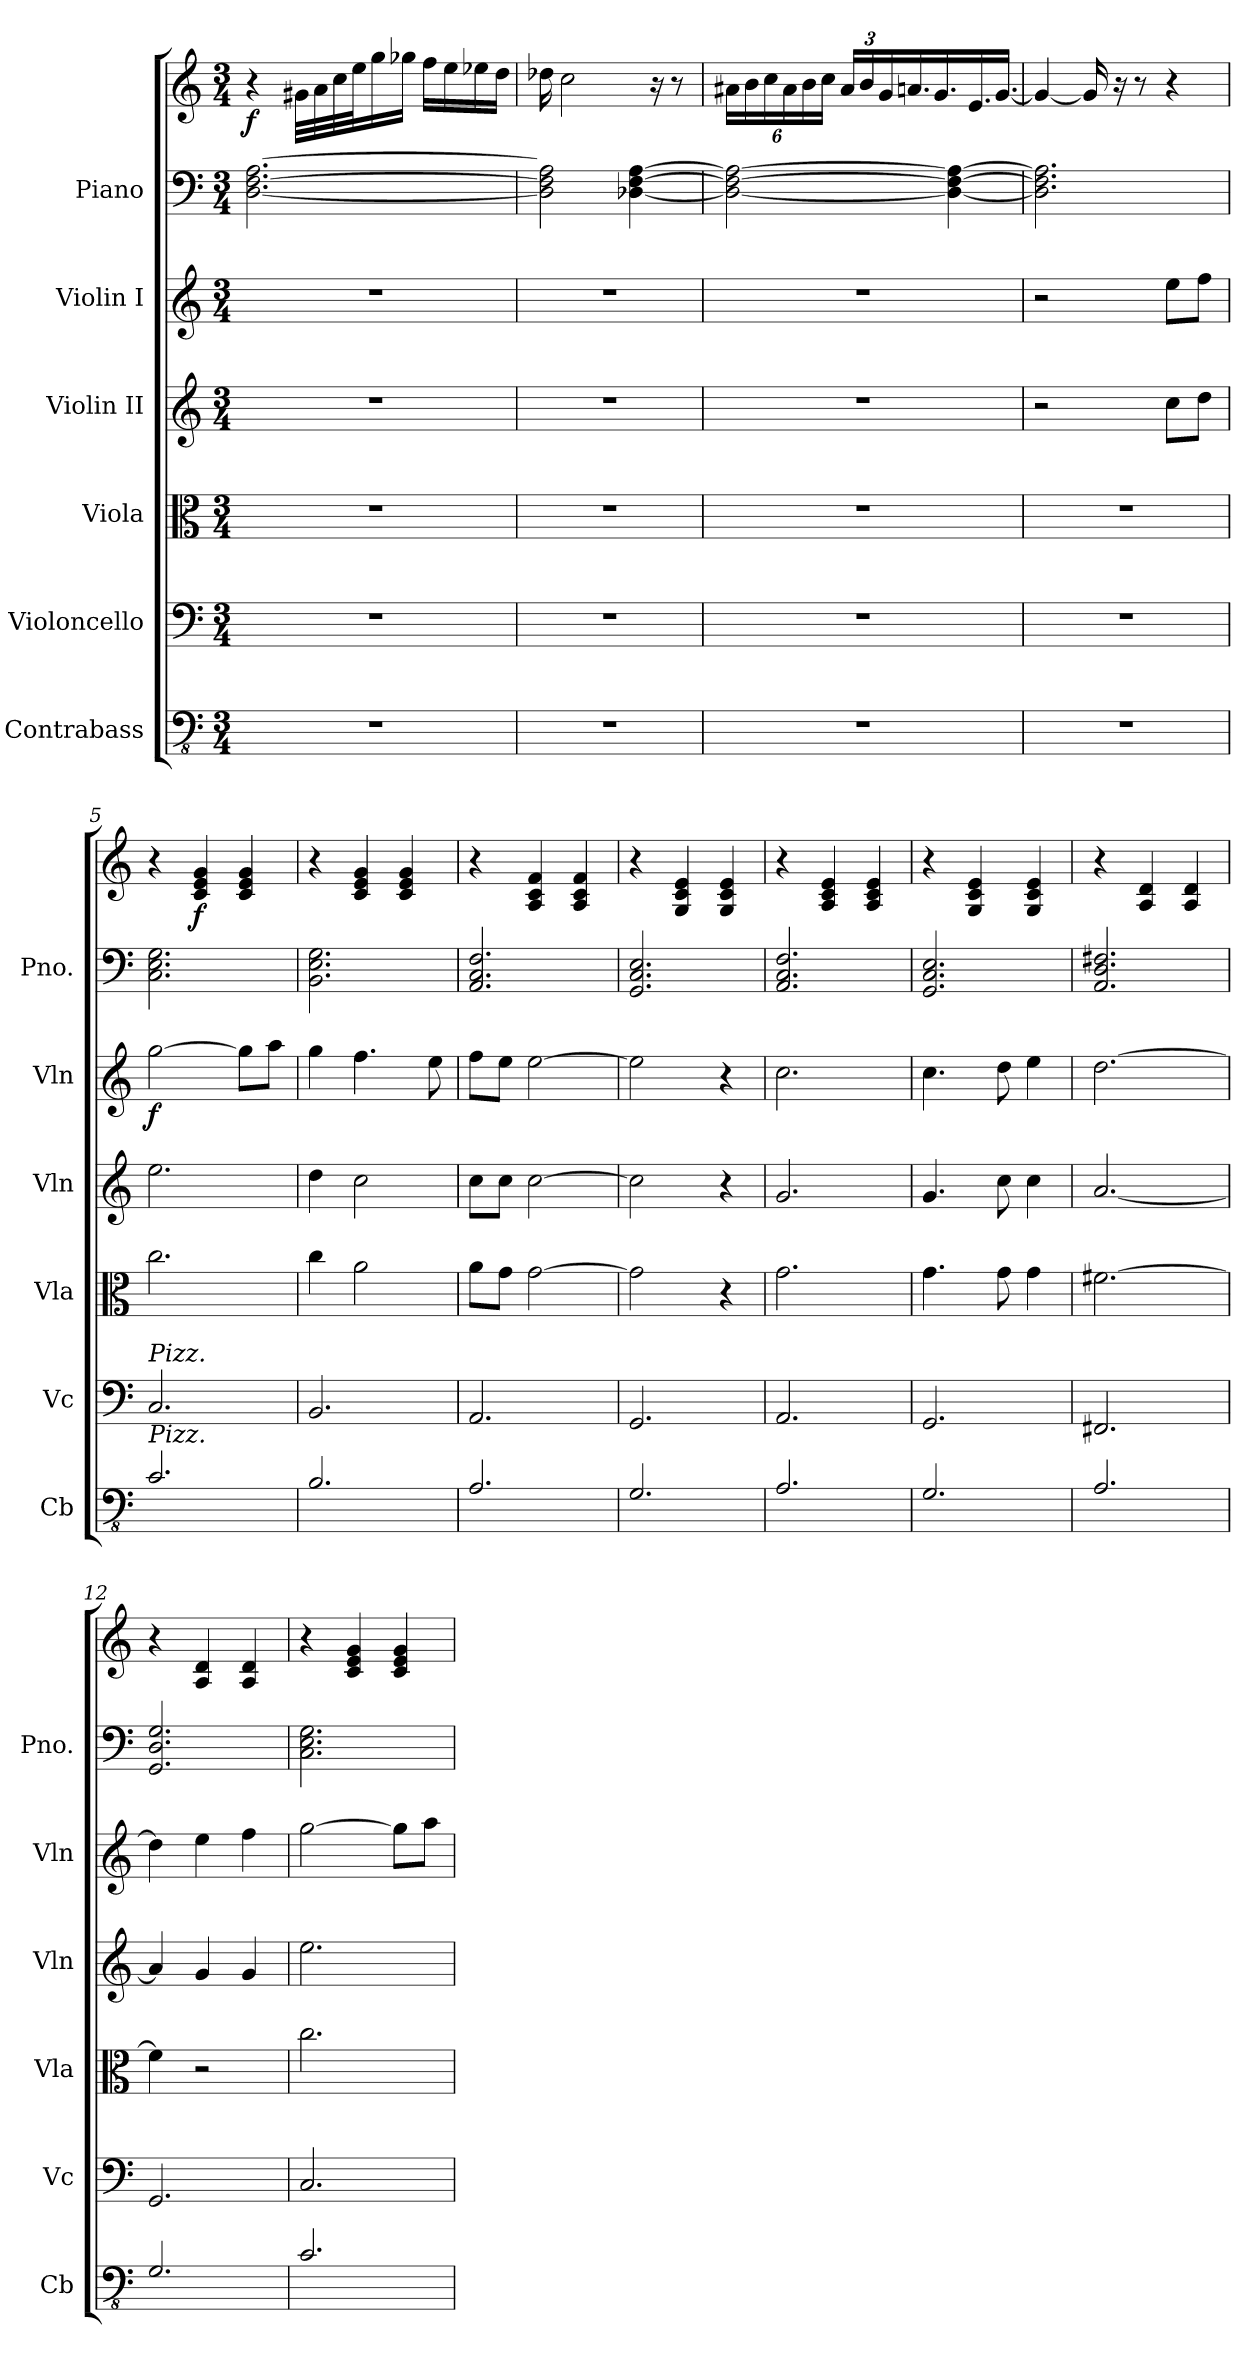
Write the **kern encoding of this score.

**kern	**kern	**kern	**kern	**kern	**dynam	**kern	**kern	**dynam
*part6	*part5	*part4	*part3	*part2	*part2	*part1	*part1	*part1
*staff7	*staff6	*staff5	*staff4	*staff3	*staff3	*staff2	*staff1	*staff1/2
*I"Contrabass	*I"Violoncello	*I"Viola	*I"Violin II	*I"Violin I	*	*I"Piano	*	*
*I'Cb	*I'Vc	*I'Vla	*I'Vln	*I'Vln	*	*I'Pno.	*	*
*clefFv4	*clefF4	*clefC3	*clefG2	*clefG2	*	*clefF4	*clefG2	*
*ITrd7c12	*	*	*	*	*	*	*	*
*k[]	*k[]	*k[]	*k[]	*k[]	*	*k[]	*k[]	*
*M3/4	*M3/4	*M3/4	*M3/4	*M3/4	*	*M3/4	*M3/4	*
*MM90	*MM90	*MM90	*MM90	*MM90	*	*MM90	*MM90	*
=1	=1	=1	=1	=1	=1	=1	=1	=1
!	!	!	!	!	!	!	!	!LO:DY:b
2.r	2.r	2.r	2.r	2.r	.	[2.D\ [2.F\ [2.A\	4r	f
.	.	.	.	.	.	.	32g#X\LLL	.
.	.	.	.	.	.	.	32a\	.
.	.	.	.	.	.	.	32cc\	.
.	.	.	.	.	.	.	32ee\J	.
.	.	.	.	.	.	.	16gg\	.
.	.	.	.	.	.	.	16gg-X\JJ	.
.	.	.	.	.	.	.	16ff\LL	.
.	.	.	.	.	.	.	16ee\	.
.	.	.	.	.	.	.	16ee-X\	.
.	.	.	.	.	.	.	16dd\JJ	.
=2	=2	=2	=2	=2	=2	=2	=2	=2
2.r	2.r	2.r	2.r	2.r	.	2D\] 2F\] 2A\]	16dd-X\	.
.	.	.	.	.	.	.	2cc\	.
.	.	.	.	.	.	[4D-X\ [4F\ [4A\	.	.
.	.	.	.	.	.	.	16r	.
.	.	.	.	.	.	.	8r	.
=3	=3	=3	=3	=3	=3	=3	=3	=3
*	*	*	*	*	*	*	*Xbrackettup	*
2.r	2.r	2.r	2.r	2.r	.	2D-\_ 2F\_ 2A\_	24a#X\LL	.
.	.	.	.	.	.	.	24b\	.
.	.	.	.	.	.	.	24cc\	.
.	.	.	.	.	.	.	24a#\	.
.	.	.	.	.	.	.	24b\	.
.	.	.	.	.	.	.	24cc\JJ	.
.	.	.	.	.	.	.	24a#/LL	.
.	.	.	.	.	.	.	24b/	.
.	.	.	.	.	.	.	24g/	.
.	.	.	.	.	.	.	16.an/	.
.	.	.	.	.	.	.	16.g/	.
.	.	.	.	.	.	4D-\_ 4F\_ 4A\_	.	.
.	.	.	.	.	.	.	16.e/	.
.	.	.	.	.	.	.	[16.g/JJ	.
=4	=4	=4	=4	=4	=4	=4	=4	=4
2.r	2.r	2.r	2r	2r	.	2.D-\] 2.F\] 2.A\]	4g/_	.
.	.	.	.	.	.	.	16g/]	.
.	.	.	.	.	.	.	16r	.
.	.	.	.	.	.	.	8r	.
*	*	*	*	*	*	*	*MM160	*
.	.	.	8cc\L	8ee\L	.	.	4r	.
.	.	.	8dd\J	8ff\J	.	.	.	.
=5	=5	=5	=5	=5	=5	=5	=5	=5
!	!LO:TX:a:i:t=Pizz.	!	!	!	!	!	!	!
!LO:TX:a:i:t=Pizz.	!	!	!	!	!	!	!	!
!	!	!	!	!	!LO:DY:b	!	!	!
2.CC/	2.C/	2.cc\	2.ee\	[2gg\	f	2.C\ 2.E\ 2.G\	4r	.
!	!	!	!	!	!	!	!	!LO:DY:b
.	.	.	.	.	.	.	4c/ 4e/ 4g/	f
.	.	.	.	8gg\L]	.	.	4c/ 4e/ 4g/	.
.	.	.	.	8aa\J	.	.	.	.
=6	=6	=6	=6	=6	=6	=6	=6	=6
2.BBB/	2.BB/	4cc\	4dd\	4gg\	.	2.BB\ 2.E\ 2.G\	4r	.
.	.	2a\	2cc\	4.ff\	.	.	4c/ 4e/ 4g/	.
.	.	.	.	.	.	.	4c/ 4e/ 4g/	.
.	.	.	.	8ee\	.	.	.	.
!!LO:LB:g=z
=7	=7	=7	=7	=7	=7	=7	=7	=7
2.AAA/	2.AA/	8a\L	8cc\L	8ff\L	.	2.AA/ 2.C/ 2.F/	4r	.
.	.	8g\J	8cc\J	8ee\J	.	.	.	.
.	.	[2g\	[2cc\	[2ee\	.	.	4A/ 4c/ 4f/	.
.	.	.	.	.	.	.	4A/ 4c/ 4f/	.
=8	=8	=8	=8	=8	=8	=8	=8	=8
2.GGG/	2.GG/	2g\]	2cc\]	2ee\]	.	2.GG/ 2.C/ 2.E/	4r	.
.	.	.	.	.	.	.	4G/ 4c/ 4e/	.
.	.	4r	4r	4r	.	.	4G/ 4c/ 4e/	.
=9	=9	=9	=9	=9	=9	=9	=9	=9
2.AAA/	2.AA/	2.g\	2.g/	2.cc\	.	2.AA/ 2.C/ 2.F/	4r	.
.	.	.	.	.	.	.	4A/ 4c/ 4e/	.
.	.	.	.	.	.	.	4A/ 4c/ 4e/	.
=10	=10	=10	=10	=10	=10	=10	=10	=10
2.GGG/	2.GG/	4.g\	4.g/	4.cc\	.	2.GG/ 2.C/ 2.E/	4r	.
.	.	.	.	.	.	.	4G/ 4c/ 4e/	.
.	.	8g\	8cc\	8dd\	.	.	.	.
.	.	4g\	4cc\	4ee\	.	.	4G/ 4c/ 4e/	.
=11	=11	=11	=11	=11	=11	=11	=11	=11
2.AAA/	2.FF#X/	[2.f#X\	[2.a/	[2.dd\	.	2.AA/ 2.D/ 2.F#X/	4r	.
.	.	.	.	.	.	.	4A/ 4d/	.
.	.	.	.	.	.	.	4A/ 4d/	.
=12	=12	=12	=12	=12	=12	=12	=12	=12
2.GGG/	2.GG/	4f#\]	4a/]	4dd\]	.	2.GG/ 2.D/ 2.G/	4r	.
.	.	2r	4g/	4ee\	.	.	4A/ 4d/	.
.	.	.	4g/	4ff\	.	.	4A/ 4d/	.
=13	=13	=13	=13	=13	=13	=13	=13	=13
2.CC/	2.C/	2.cc\	2.ee\	[2gg\	.	2.C\ 2.E\ 2.G\	4r	.
.	.	.	.	.	.	.	4c/ 4e/ 4g/	.
.	.	.	.	8gg\L]	.	.	4c/ 4e/ 4g/	.
.	.	.	.	8aa\J	.	.	.	.
=	=	=	=	=	=	=	=	=
*-	*-	*-	*-	*-	*-	*-	*-	*-
